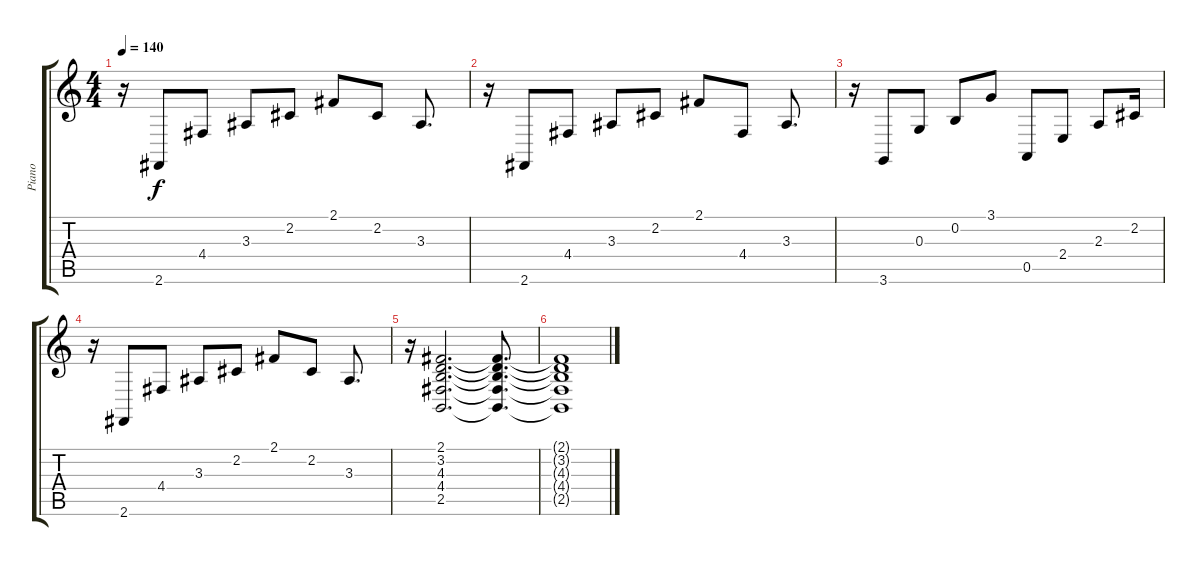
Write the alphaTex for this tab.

\track ("Piano" "Piano") {instrument acousticgrandpiano}
\staff {score tabs}
\tuning (E4 B3 G3 D3 A2 E2) {hide}
\ts (4 4)
\tempo 140
\clef g2
\ks c
r.16{dy f} 2.6.8 4.4.8 3.3.8 2.2.8 2.1.8 2.2.8 3.3.8{d} |
r.16 2.6.8 4.4.8 3.3.8 2.2.8 2.1.8 4.4.8 3.3.8{d} |
r.16 3.6.8 0.3.8 0.2.8 3.1.8 0.5.8 2.4.8 2.3.8 2.2.16 |
r.16 2.6.8 4.4.8 3.3.8 2.2.8 2.1.8 2.2.8 3.3.8{d} |
r.16 (2.1 3.2 4.3 4.4 2.5).2{d} (2.1{t} 3.2{t} 4.3{t} 4.4{t} 2.5{t}).8{d} |
(2.1{t} 3.2{t} 4.3{t} 4.4{t} 2.5{t}).1
